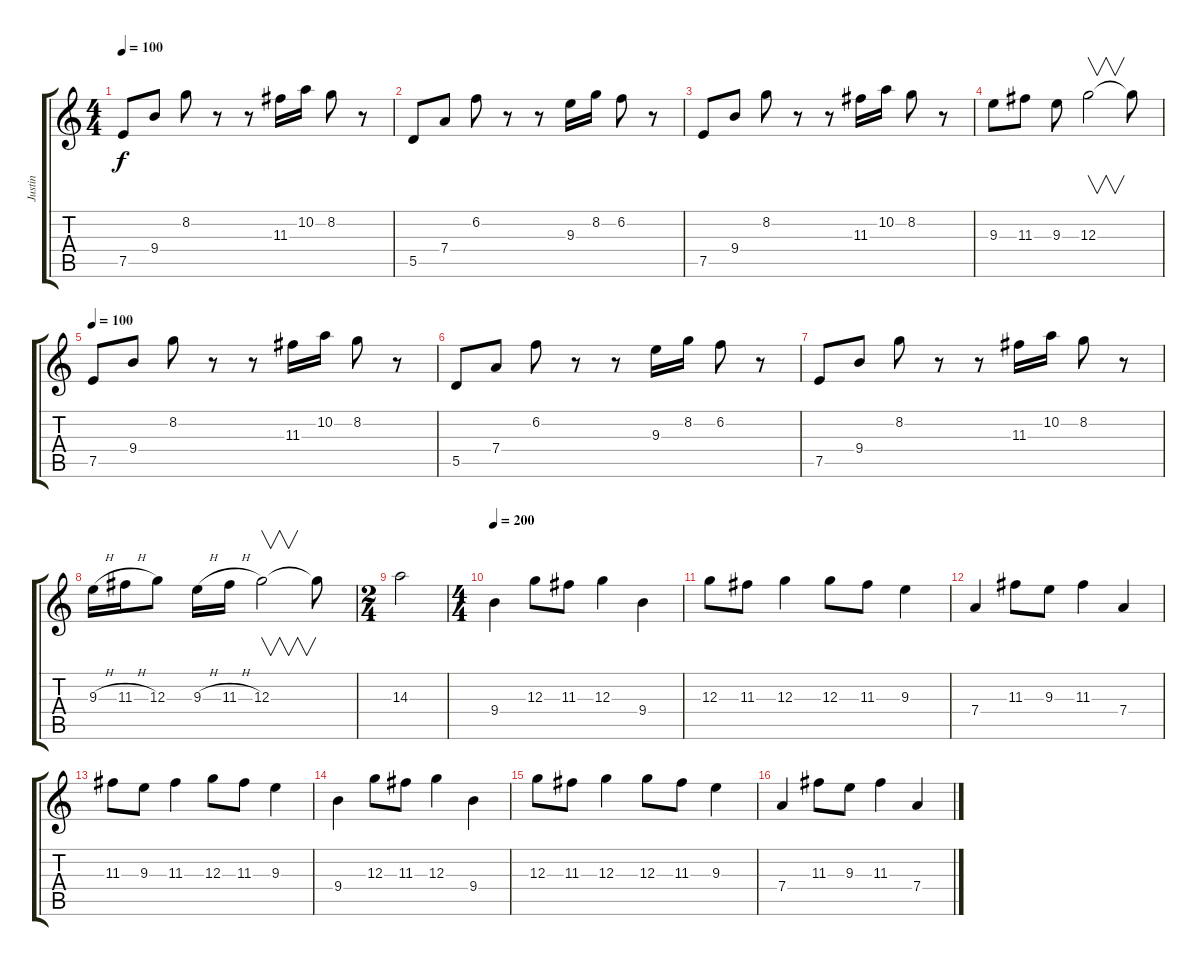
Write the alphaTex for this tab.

\track ("Justin" "Justin") {instrument distortionguitar}
\staff {score tabs}
\tuning (E4 B3 G3 D3 A2 E2) {hide}
\ts (4 4)
\tempo 100
\clef g2
\ks c
7.5.8{dy f} 9.4.8 8.2.8 r.8 r.8 11.3.16 10.2.16 8.2.8 r.8 |
5.5.8 7.4.8 6.2.8 r.8 r.8 9.3.16 8.2.16 6.2.8 r.8 |
7.5.8 9.4.8 8.2.8 r.8 r.8 11.3.16 10.2.16 8.2.8 r.8 |
9.3.8 11.3.8 9.3.8 12.3.2{v} 12.3{t}.8 |
\tempo 100
7.5.8 9.4.8 8.2.8 r.8 r.8 11.3.16 10.2.16 8.2.8 r.8 |
5.5.8 7.4.8 6.2.8 r.8 r.8 9.3.16 8.2.16 6.2.8 r.8 |
7.5.8 9.4.8 8.2.8 r.8 r.8 11.3.16 10.2.16 8.2.8 r.8 |
9.3{h}.16 11.3{h}.16 12.3.8 9.3{h}.16 11.3{h}.16 12.3.2{v} 12.3{t}.8 |
\ts (2 4)
14.3.2 |
\ts (4 4)
\tempo 200
9.4.4 12.3.8 11.3.8 12.3.4 9.4.4 |
12.3.8 11.3.8 12.3.4 12.3.8 11.3.8 9.3.4 |
7.4.4 11.3.8 9.3.8 11.3.4 7.4.4 |
11.3.8 9.3.8 11.3.4 12.3.8 11.3.8 9.3.4 |
9.4.4 12.3.8 11.3.8 12.3.4 9.4.4 |
12.3.8 11.3.8 12.3.4 12.3.8 11.3.8 9.3.4 |
7.4.4 11.3.8 9.3.8 11.3.4 7.4.4
